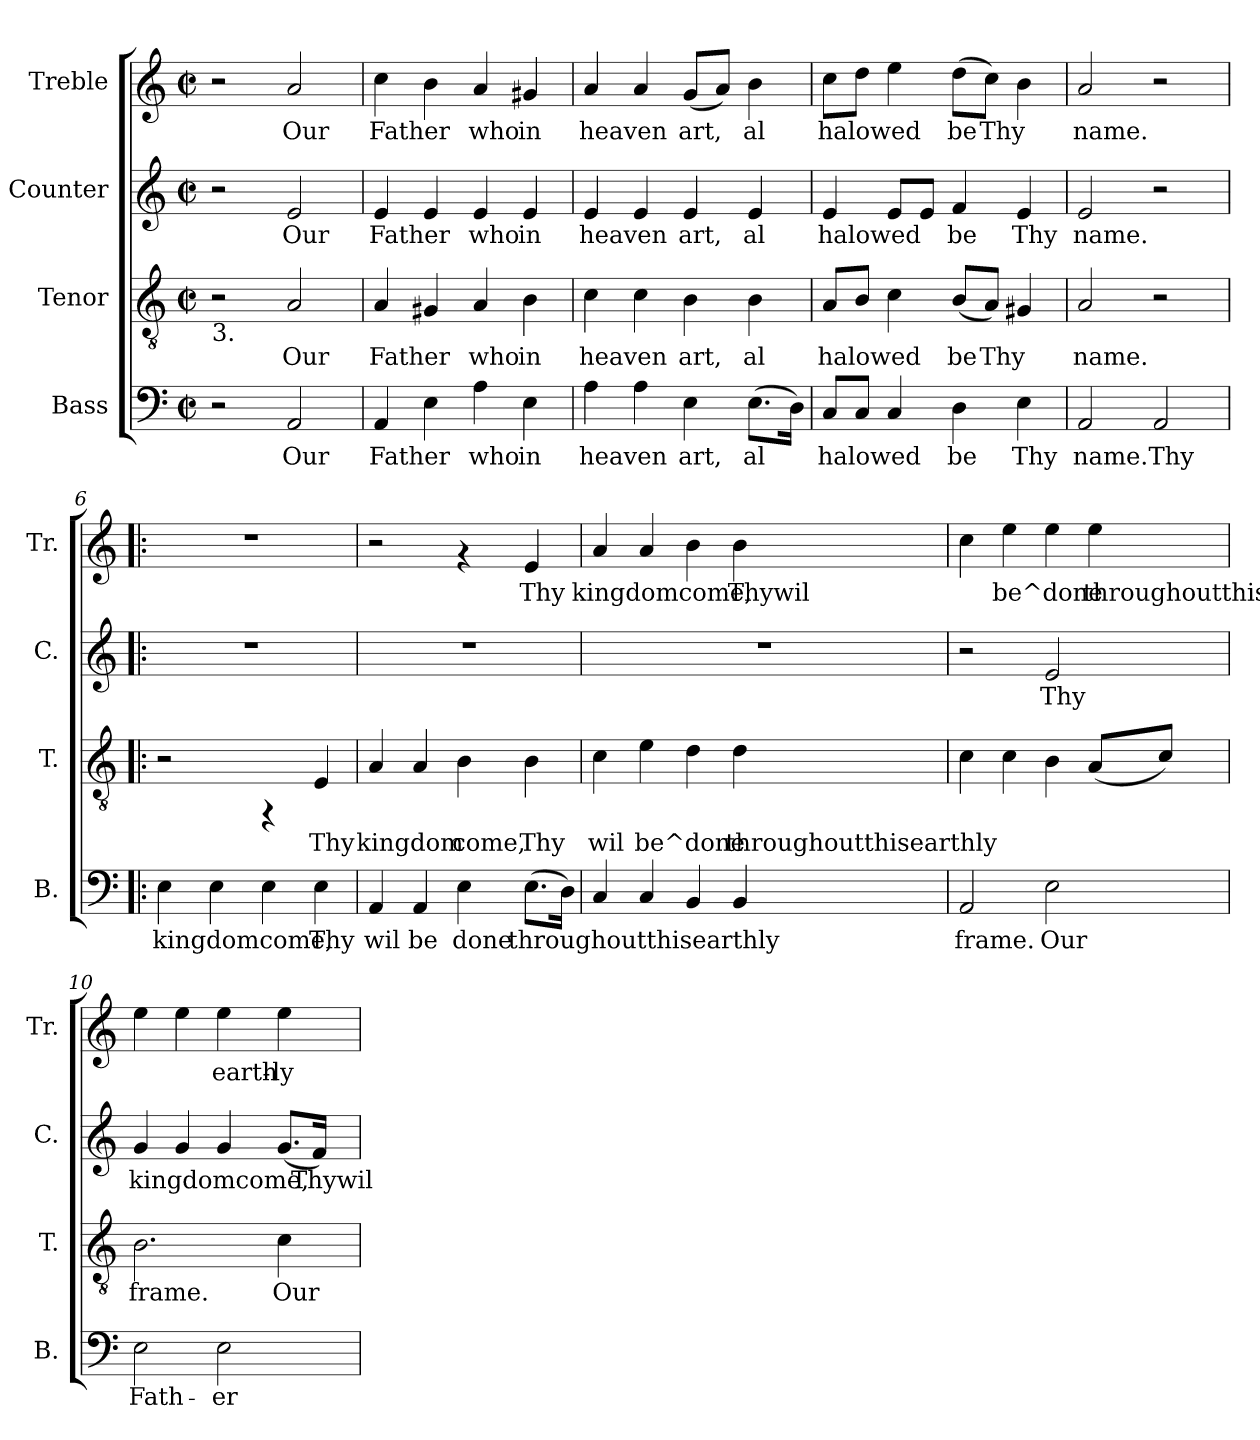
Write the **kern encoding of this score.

**kern	**text	**kern	**text	**kern	**text	**kern	**text
*part4	*part4	*part3	*part3	*part2	*part2	*part1	*part1
*staff4	*staff4	*staff3	*staff3	*staff2	*staff2	*staff1	*staff1
*I"Bass	*	*I"Tenor	*	*I"Counter	*	*I"Treble	*
*I'B.	*	*I'T.	*	*I'C.	*	*I'Tr.	*
!!LO:PB:g=z
*stria5	*	*stria5	*	*stria5	*	*stria5	*
*clefF4	*	*clefGv2	*	*clefG2	*	*clefG2	*
*k[]	*	*k[]	*	*k[]	*	*k[]	*
*C:	*	*C:	*	*C:	*	*C:	*
*M2/2	*	*M2/2	*	*M2/2	*	*M2/2	*
*met(c|)	*	*met(c|)	*	*met(c|)	*	*met(c|)	*
=1	=1	=1	=1	=1	=1	=1	=1
!	!	!LO:TX:b:t=3.	!	!	!	!	!
2r	.	2r	.	2r	.	2r	.
!	!LO:LY:b:cj	!	!LO:LY:b:cj	!	!LO:LY:b:cj	!	!LO:LY:b:cj
2AA/	Our	2A/	Our	2e/	Our	2a/	Our
=2	=2	=2	=2	=2	=2	=2	=2
!	!LO:LY:b:cj	!	!LO:LY:b:cj	!	!LO:LY:b:cj	!	!LO:LY:b:cj
4AA/	Father	4A/	Father	4e/	Father	4cc\	Father
!	!LO:LY:b:cj	!	!LO:LY:b:cj	!	!LO:LY:b:cj	!	!LO:LY:b:cj
4E\	.	4G#X/	.	4e/	.	4b\	.
!	!LO:LY:b:cj	!	!LO:LY:b:cj	!	!LO:LY:b:cj	!	!LO:LY:b:cj
4A\	who	4A/	who	4e/	who	4a/	who
!	!LO:LY:b:cj	!	!LO:LY:b:cj	!	!LO:LY:b:cj	!	!LO:LY:b:cj
4E\	in	4B\	in	4e/	in	4g#X/	in
=3	=3	=3	=3	=3	=3	=3	=3
!	!LO:LY:b:cj	!	!LO:LY:b:cj	!	!LO:LY:b:cj	!	!LO:LY:b:cj
4A\	heaven	4c\	heaven	4e/	heaven	4a/	heaven
!	!LO:LY:b:cj	!	!LO:LY:b:cj	!	!LO:LY:b:cj	!	!LO:LY:b:cj
4A\	.	4c\	.	4e/	.	4a/	.
!	!LO:LY:b:cj	!	!LO:LY:b:cj	!	!LO:LY:b:cj	!	!LO:LY:b:cj
4E\	art,	4B\	art,	4e/	art,	(<8g/L	art,
!	!	!	!	!	!	!	!LO:LY:b:cj
.	.	.	.	.	.	8a/J)	.
!	!LO:LY:b:cj	!	!LO:LY:b:cj	!	!LO:LY:b:cj	!	!LO:LY:b:cj
(>8.E\L	al	4B\	al	4e/	al	4b\	al
!	!LO:LY:b:cj	!	!	!	!	!	!
16D\J)	.	.	.	.	.	.	.
=4	=4	=4	=4	=4	=4	=4	=4
!	!LO:LY:b:cj	!	!LO:LY:b:cj	!	!LO:LY:b:cj	!	!LO:LY:b:cj
8C/L	halowed	8A/L	halowed	4e/	halowed	8cc\L	halowed
!	!LO:LY:b:cj	!	!LO:LY:b:cj	!	!	!	!LO:LY:b:cj
8C/J	.	8B/J	.	.	.	8dd\J	.
!	!LO:LY:b:cj	!	!LO:LY:b:cj	!	!LO:LY:b:cj	!	!LO:LY:b:cj
4C/	.	4c\	.	8e/L	.	4ee\	.
!	!	!	!	!	!LO:LY:b:cj	!	!
.	.	.	.	8e/J	.	.	.
!	!LO:LY:b:cj	!	!LO:LY:b:cj	!	!LO:LY:b:cj	!	!LO:LY:b:cj
4D\	be	(<8B/L	be	4f/	be	(>8dd\L	be
!	!	!	!LO:LY:b:cj	!	!	!	!LO:LY:b:cj
.	.	8A/J)	Thy	.	.	8cc\J)	Thy
!	!LO:LY:b:cj	!	!LO:LY:b:cj	!	!LO:LY:b:cj	!	!LO:LY:b:cj
4E\	Thy	4G#X/	.	4e/	Thy	4b\	.
=5	=5	=5	=5	=5	=5	=5	=5
!	!LO:LY:b:cj	!	!LO:LY:b:cj	!	!LO:LY:b:cj	!	!LO:LY:b:cj
2AA/	name.	2A/	name.	2e/	name.	2a/	name.
!	!LO:LY:b:cj	!	!	!	!	!	!
2AA/	Thy	2r	.	2r	.	2r	.
=6!|:	=6!|:	=6!|:	=6!|:	=6!|:	=6!|:	=6!|:	=6!|:
!	!LO:LY:b:cj	!	!	!	!	!	!
4E\	kingdomcome,	2r	.	1r	.	1r	.
!	!LO:LY:b:cj	!	!	!	!	!	!
4E\	.	.	.	.	.	.	.
!	!LO:LY:b:cj	!	!	!	!	!	!
4E\	.	4rFF	.	.	.	.	.
!	!LO:LY:b:cj	!	!LO:LY:b:cj	!	!	!	!
4E\	Thy	4E/	Thy	.	.	.	.
!!LO:LB:g=z
=7	=7	=7	=7	=7	=7	=7	=7
!	!LO:LY:b:cj	!	!LO:LY:b:cj	!	!	!	!
4AA/	wil	4A/	kingdom	1r	.	2r	.
!	!LO:LY:b:cj	!	!LO:LY:b:cj	!	!	!	!
4AA/	be	4A/	.	.	.	.	.
!	!LO:LY:b:cj	!	!LO:LY:b:cj	!	!	!	!
4E\	done	4B\	come,	.	.	4rf	.
!	!LO:LY:b:cj	!	!LO:LY:b:cj	!	!	!	!LO:LY:b:cj
(>8.E\L	throughoutthisearthly	4B\	Thy	.	.	4e/	Thy
!	!LO:LY:b:cj	!	!	!	!	!	!
16D\J)	.	.	.	.	.	.	.
=8	=8	=8	=8	=8	=8	=8	=8
!	!LO:LY:b:cj	!	!LO:LY:b:cj	!	!	!	!LO:LY:b:cj
4C/	.	4c\	wil	1r	.	4a/	kingdomcome,
!	!LO:LY:b:cj	!	!LO:LY:b:cj	!	!	!	!LO:LY:b:cj
4C/	.	4e\	be^done	.	.	4a/	.
!	!LO:LY:b:cj	!	!LO:LY:b:cj	!	!	!	!LO:LY:b:cj
4BB/	.	4d\	.	.	.	4b\	.
!	!LO:LY:b:cj	!	!LO:LY:b:cj	!	!	!	!LO:LY:b:cj
4BB/	.	4d\	throughoutthisearthly	.	.	4b\	Thywil
=9	=9	=9	=9	=9	=9	=9	=9
!	!LO:LY:b:cj	!	!LO:LY:b:cj	!	!	!	!LO:LY:b:cj
2AA/	frame.	4c\	.	2r	.	4cc\	.
!	!	!	!LO:LY:b:cj	!	!	!	!LO:LY:b:cj
.	.	4c\	.	.	.	4ee\	be^done
!	!LO:LY:b:cj	!	!LO:LY:b:cj	!	!LO:LY:b:cj	!	!LO:LY:b:cj
2E\	Our	4B\	.	2e/	Thy	4ee\	.
!	!	!	!LO:LY:b:cj	!	!	!	!LO:LY:b:cj
.	.	(<8A/L	.	.	.	4ee\	throughoutthis
!	!	!	!LO:LY:b:cj	!	!	!	!
.	.	8c/J)	.	.	.	.	.
=10	=10	=10	=10	=10	=10	=10	=10
!	!LO:LY:b:cj	!	!LO:LY:b:cj	!	!LO:LY:b:cj	!	!LO:LY:b:cj
2E\	Fath-	2.B\	frame.	4g/	kingdomcome,	4ee\	.
!	!	!	!	!	!LO:LY:b:cj	!	!LO:LY:b:cj
.	.	.	.	4g/	.	4ee\	.
!	!LO:LY:b:cj	!	!	!	!LO:LY:b:cj	!	!LO:LY:b:cj
2E\	-er	.	.	4g/	.	4ee\	earth-
!	!	!	!LO:LY:b:cj	!	!LO:LY:b:cj	!	!LO:LY:b:cj
.	.	4c\	Our	(<8.g/L	.	4ee\	-ly
!	!	!	!	!	!LO:LY:b:cj	!	!
.	.	.	.	16f/J)	Thywil	.	.
=	=	=	=	=	=	=	=
*-	*-	*-	*-	*-	*-	*-	*-
